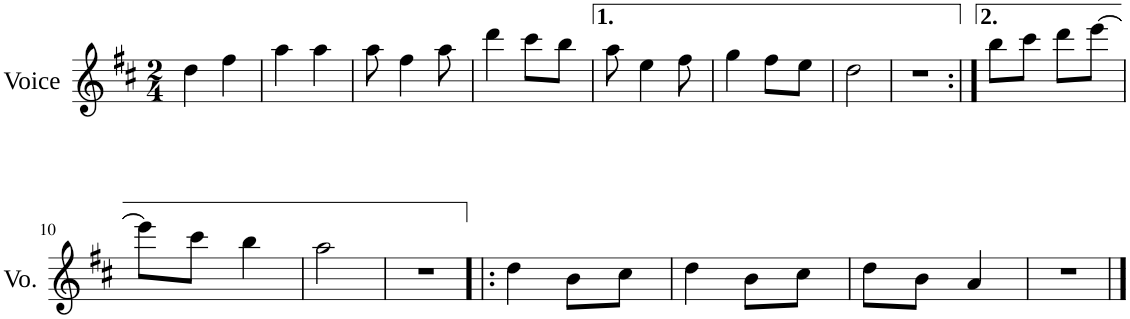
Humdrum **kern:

**kern
*part1
*staff1
*I"Voice
*I'Vo.
*clefG2
*k[f#c#]
*M2/4
=1
4dd\
4ff#\
=2
4aa\
4aa\
=3
8aa\
4ff#\
8aa\
=4
4ddd\
8ccc#\L
8bb\J
=5
8aa\
4ee\
8ff#\
=6
4gg\
8ff#\L
8ee\J
=7
2dd\
=8
2r
=9:|!
8bb\L
8ccc#\J
8ddd\L
[8eee\J
!!LO:LB:g=z
=10
8eee\L]
8ccc#\J
4bb\
=11
2aa\
=12
2r
=13!|:
4dd\
8b\L
8cc#\J
=14
4dd\
8b\L
8cc#\J
=15
8dd\L
8b\J
4a/
=16
2r
==
*-
